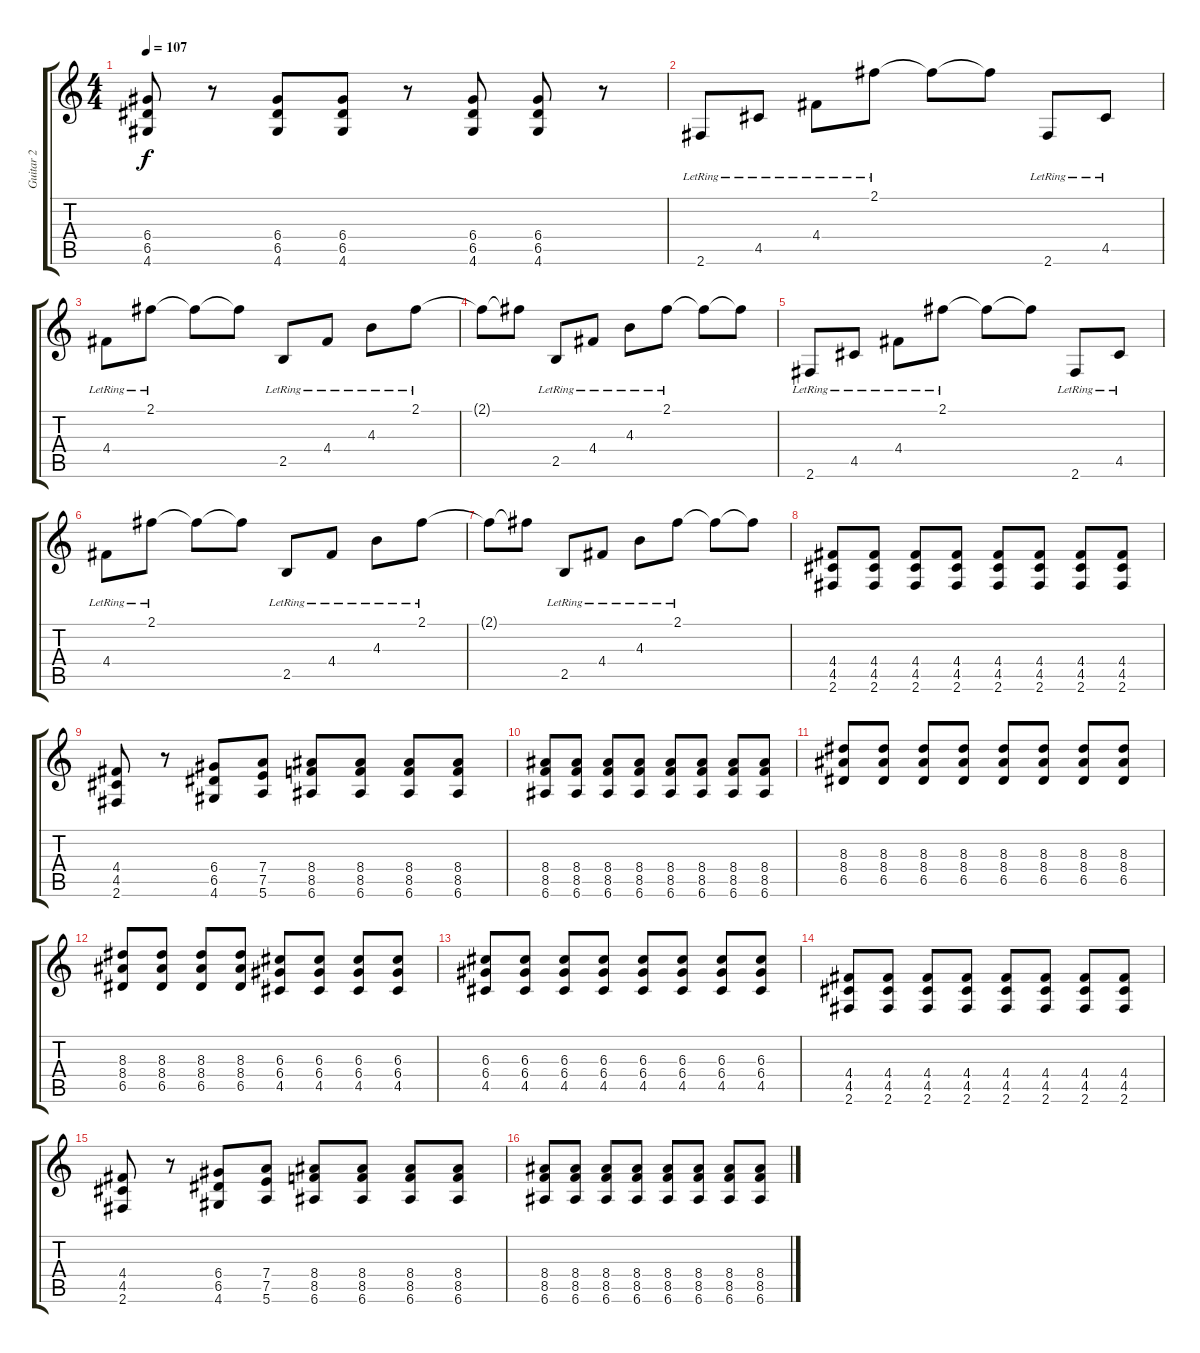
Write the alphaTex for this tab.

\track ("Guitar 2" "Guitar 2") {instrument electricguitarclean}
\staff {score tabs}
\tuning (E4 B3 G3 D3 A2 E2) {hide}
\ts (4 4)
\tempo 107
\clef g2
\ks c
(6.4 6.5 4.6).8{dy f} r.8 (6.4 6.5 4.6).8 (6.4 6.5 4.6).8 r.8 (6.4 6.5 4.6).8 (6.4 6.5 4.6).8 r.8 |
2.6{lr}.8{instrument electricguitarjazz} 4.5{lr}.8 4.4{lr}.8 2.1{lr}.8 2.1{t}.8 2.1{t}.8 2.6{lr}.8 4.5{lr}.8 |
4.4{lr}.8 2.1{lr}.8 2.1{t}.8 2.1{t}.8 2.5{lr}.8 4.4{lr}.8 4.3{lr}.8 2.1{lr}.8 |
2.1{t}.8 2.1{t}.8 2.5{lr}.8 4.4{lr}.8 4.3{lr}.8 2.1{lr}.8 2.1{t}.8 2.1{t}.8 |
2.6{lr}.8{instrument electricguitarjazz} 4.5{lr}.8 4.4{lr}.8 2.1{lr}.8 2.1{t}.8 2.1{t}.8 2.6{lr}.8 4.5{lr}.8 |
4.4{lr}.8 2.1{lr}.8 2.1{t}.8 2.1{t}.8 2.5{lr}.8 4.4{lr}.8 4.3{lr}.8 2.1{lr}.8 |
2.1{t}.8 2.1{t}.8 2.5{lr}.8 4.4{lr}.8 4.3{lr}.8 2.1{lr}.8 2.1{t}.8 2.1{t}.8 |
(4.4 4.5 2.6).8{volume 13 instrument overdrivenguitar} (4.4 4.5 2.6).8 (4.4 4.5 2.6).8 (4.4 4.5 2.6).8 (4.4 4.5 2.6).8 (4.4 4.5 2.6).8 (4.4 4.5 2.6).8 (4.4 4.5 2.6).8 |
(4.4 4.5 2.6).8 r.8 (6.4 6.5 4.6).8 (7.4 7.5 5.6).8 (8.4 8.5 6.6).8 (8.4 8.5 6.6).8 (8.4 8.5 6.6).8 (8.4 8.5 6.6).8 |
(8.4 8.5 6.6).8 (8.4 8.5 6.6).8 (8.4 8.5 6.6).8 (8.4 8.5 6.6).8 (8.4 8.5 6.6).8 (8.4 8.5 6.6).8 (8.4 8.5 6.6).8 (8.4 8.5 6.6).8 |
(8.3 8.4 6.5).8 (8.3 8.4 6.5).8 (8.3 8.4 6.5).8 (8.3 8.4 6.5).8 (8.3 8.4 6.5).8 (8.3 8.4 6.5).8 (8.3 8.4 6.5).8 (8.3 8.4 6.5).8 |
(8.3 8.4 6.5).8 (8.3 8.4 6.5).8 (8.3 8.4 6.5).8 (8.3 8.4 6.5).8 (6.3 6.4 4.5).8 (6.3 6.4 4.5).8 (6.3 6.4 4.5).8 (6.3 6.4 4.5).8 |
(6.3 6.4 4.5).8 (6.3 6.4 4.5).8 (6.3 6.4 4.5).8 (6.3 6.4 4.5).8 (6.3 6.4 4.5).8 (6.3 6.4 4.5).8 (6.3 6.4 4.5).8 (6.3 6.4 4.5).8 |
(4.4 4.5 2.6).8{volume 11 instrument overdrivenguitar} (4.4 4.5 2.6).8 (4.4 4.5 2.6).8 (4.4 4.5 2.6).8 (4.4 4.5 2.6).8 (4.4 4.5 2.6).8 (4.4 4.5 2.6).8 (4.4 4.5 2.6).8 |
(4.4 4.5 2.6).8 r.8 (6.4 6.5 4.6).8 (7.4 7.5 5.6).8 (8.4 8.5 6.6).8 (8.4 8.5 6.6).8 (8.4 8.5 6.6).8 (8.4 8.5 6.6).8 |
(8.4 8.5 6.6).8 (8.4 8.5 6.6).8 (8.4 8.5 6.6).8 (8.4 8.5 6.6).8 (8.4 8.5 6.6).8 (8.4 8.5 6.6).8 (8.4 8.5 6.6).8 (8.4 8.5 6.6).8
